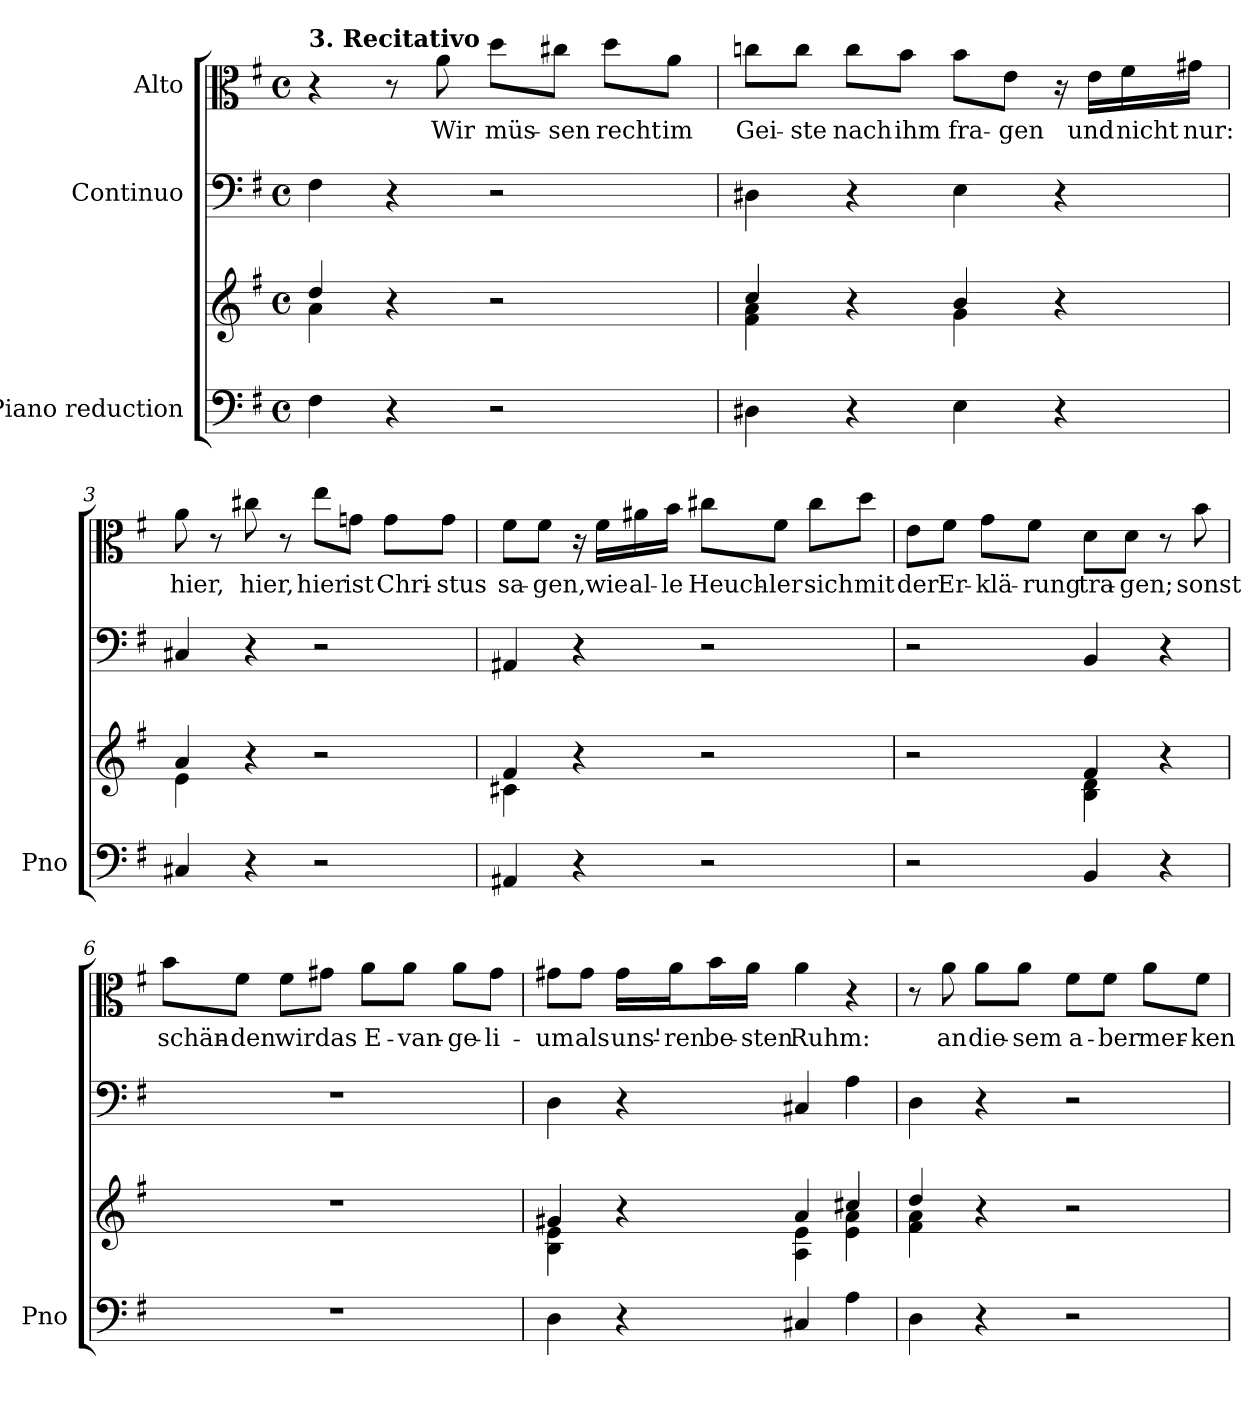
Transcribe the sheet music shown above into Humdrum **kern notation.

**kern	**kern	**kern	**kern	**text
*part3	*part3	*part2	*part1	*part1
*staff4	*staff3	*staff2	*staff1	*staff1
*I"Piano reduction	*	*I"Continuo	*I"Alto	*
*I'Pno	*	*	*	*
*stria5	*stria5	*	*	*
*clefF4	*clefG2	*clefF4	*clefC3	*
*k[f#]	*k[f#]	*k[f#]	*k[f#]	*
*M4/4	*M4/4	*M4/4	*M4/4	*
*met(c)	*met(c)	*met(c)	*met(c)	*
=1	=1	=1	=1	=1
*	*^	*	*	*
!	!	!	!	!LO:TX:a:B:t=3. Recitativo	!
4F#\	4dd/	4a\	4F#\	4r	.
4r	4r	4ryy	4r	8r	.
!	!	!	!	!	!LO:LY:b
.	.	.	.	8a\	Wir
!	!	!	!	!	!LO:LY:b
2r	2r	2ryy	2r	8dd\L	müs-
!	!	!	!	!	!LO:LY:b
.	.	.	.	8cc#X\J	-sen
!	!	!	!	!	!LO:LY:b
.	.	.	.	8dd\L	recht
!	!	!	!	!	!LO:LY:b
.	.	.	.	8a\J	im
=2	=2	=2	=2	=2	=2
!	!	!	!	!	!LO:LY:b
4D#X\	4cc/	4f#\ 4a\	4D#X\	8ccn\L	Gei-
!	!	!	!	!	!LO:LY:b
.	.	.	.	8cc\J	-ste
!	!	!	!	!	!LO:LY:b
4r	4r	4ryy	4r	8cc\L	nach
!	!	!	!	!	!LO:LY:b
.	.	.	.	8b\J	ihm
!	!	!	!	!	!LO:LY:b
4E\	4b/	4g\	4E\	8b\L	fra-
!	!	!	!	!	!LO:LY:b
.	.	.	.	8e\J	-gen
4r	4r	4ryy	4r	16r	.
!	!	!	!	!	!LO:LY:b
.	.	.	.	16e\LL	und
!	!	!	!	!	!LO:LY:b
.	.	.	.	16f#\	nicht
!	!	!	!	!	!LO:LY:b
.	.	.	.	16g#X\JJ	nur:
=3	=3	=3	=3	=3	=3
!	!	!	!	!	!LO:LY:b
4C#X/	4a/	4e\	4C#X/	8a\	hier,
.	.	.	.	8r	.
!	!	!	!	!	!LO:LY:b
4r	4r	4ryy	4r	8cc#X\	hier,
.	.	.	.	8r	.
!	!	!	!	!	!LO:LY:b
2r	2r	2ryy	2r	8ee\L	hier
!	!	!	!	!	!LO:LY:b
.	.	.	.	8gn\J	ist
!	!	!	!	!	!LO:LY:b
.	.	.	.	8g\L	Chri-
!	!	!	!	!	!LO:LY:b
.	.	.	.	8g\J	-stus
=4	=4	=4	=4	=4	=4
!	!	!	!	!	!LO:LY:b
4AA#X/	4f#/	4c#X\	4AA#X/	8f#\L	sa-
!	!	!	!	!	!LO:LY:b
.	.	.	.	8f#\J	-gen,
4r	4r	4ryy	4r	16r	.
!	!	!	!	!	!LO:LY:b
.	.	.	.	16f#\LL	wie
!	!	!	!	!	!LO:LY:b
.	.	.	.	16a#X\	al-
!	!	!	!	!	!LO:LY:b
.	.	.	.	16b\JJ	-le
!	!	!	!	!	!LO:LY:b
2r	2r	2ryy	2r	8cc#X\L	Heuch-
!	!	!	!	!	!LO:LY:b
.	.	.	.	8f#\J	-ler
!	!	!	!	!	!LO:LY:b
.	.	.	.	8cc#\L	sich
!	!	!	!	!	!LO:LY:b
.	.	.	.	8dd\J	mit
!!LO:LB:g=z
=5	=5	=5	=5	=5	=5
!	!	!	!	!	!LO:LY:b
2r	2r	2ryy	2r	8e\L	der
!	!	!	!	!	!LO:LY:b
.	.	.	.	8f#\J	Er-
!	!	!	!	!	!LO:LY:b
.	.	.	.	8g\L	-klä-
!	!	!	!	!	!LO:LY:b
.	.	.	.	8f#\J	-rung
!	!	!	!	!	!LO:LY:b
4BB/	4f#/	4B\ 4d\	4BB/	8d\L	tra-
!	!	!	!	!	!LO:LY:b
.	.	.	.	8d\J	-gen;
4r	4r	4ryy	4r	8r	.
!	!	!	!	!	!LO:LY:b
.	.	.	.	8b\	sonst
*	*v	*v	*	*	*
=6	=6	=6	=6	=6
!	!	!	!	!LO:LY:b
1r	1r	1r	8b\L	schän-
!	!	!	!	!LO:LY:b
.	.	.	8f#\J	-den
!	!	!	!	!LO:LY:b
.	.	.	8f#\L	wir
!	!	!	!	!LO:LY:b
.	.	.	8g#X\J	das
!	!	!	!	!LO:LY:b
.	.	.	8a\L	E-
!	!	!	!	!LO:LY:b
.	.	.	8a\J	-van-
!	!	!	!	!LO:LY:b
.	.	.	8a\L	-ge-
!	!	!	!	!LO:LY:b
.	.	.	8g#\J	-li-
!!LO:LB:g=z
=7	=7	=7	=7	=7
*	*^	*	*	*
!	!	!	!	!	!LO:LY:b
4D\	4g#X/	4B\ 4e\	4D\	8g#X\L	-um
!	!	!	!	!	!LO:LY:b
.	.	.	.	8g#\J	als
!	!	!	!	!	!LO:LY:b
4r	4r	4ryy	4r	16g#\LL	uns'-
!	!	!	!	!	!LO:LY:b
.	.	.	.	16a\J	-ren
!	!	!	!	!	!LO:LY:b
.	.	.	.	16b\L	be-
!	!	!	!	!	!LO:LY:b
.	.	.	.	16a\JJ	-sten
!	!	!	!	!	!LO:LY:b
4C#X/	4a/	4A\ 4e\	4C#X/	4a\	Ruhm:
4A\	4cc#X/	4e\ 4a\	4A\	4r	.
=8	=8	=8	=8	=8	=8
4D\	4dd/	4f#\ 4a\	4D\	8r	.
!	!	!	!	!	!LO:LY:b
.	.	.	.	8a\	an
!	!	!	!	!	!LO:LY:b
4r	4r	4ryy	4r	8a\L	die-
!	!	!	!	!	!LO:LY:b
.	.	.	.	8a\J	-sem
!	!	!	!	!	!LO:LY:b
2r	2r	2ryy	2r	8f#\L	a-
!	!	!	!	!	!LO:LY:b
.	.	.	.	8f#\J	-ber
!	!	!	!	!	!LO:LY:b
.	.	.	.	8a\L	mer-
!	!	!	!	!	!LO:LY:b
.	.	.	.	8f#\J	-ken
*	*v	*v	*	*	*
=	=	=	=	=
*-	*-	*-	*-	*-
